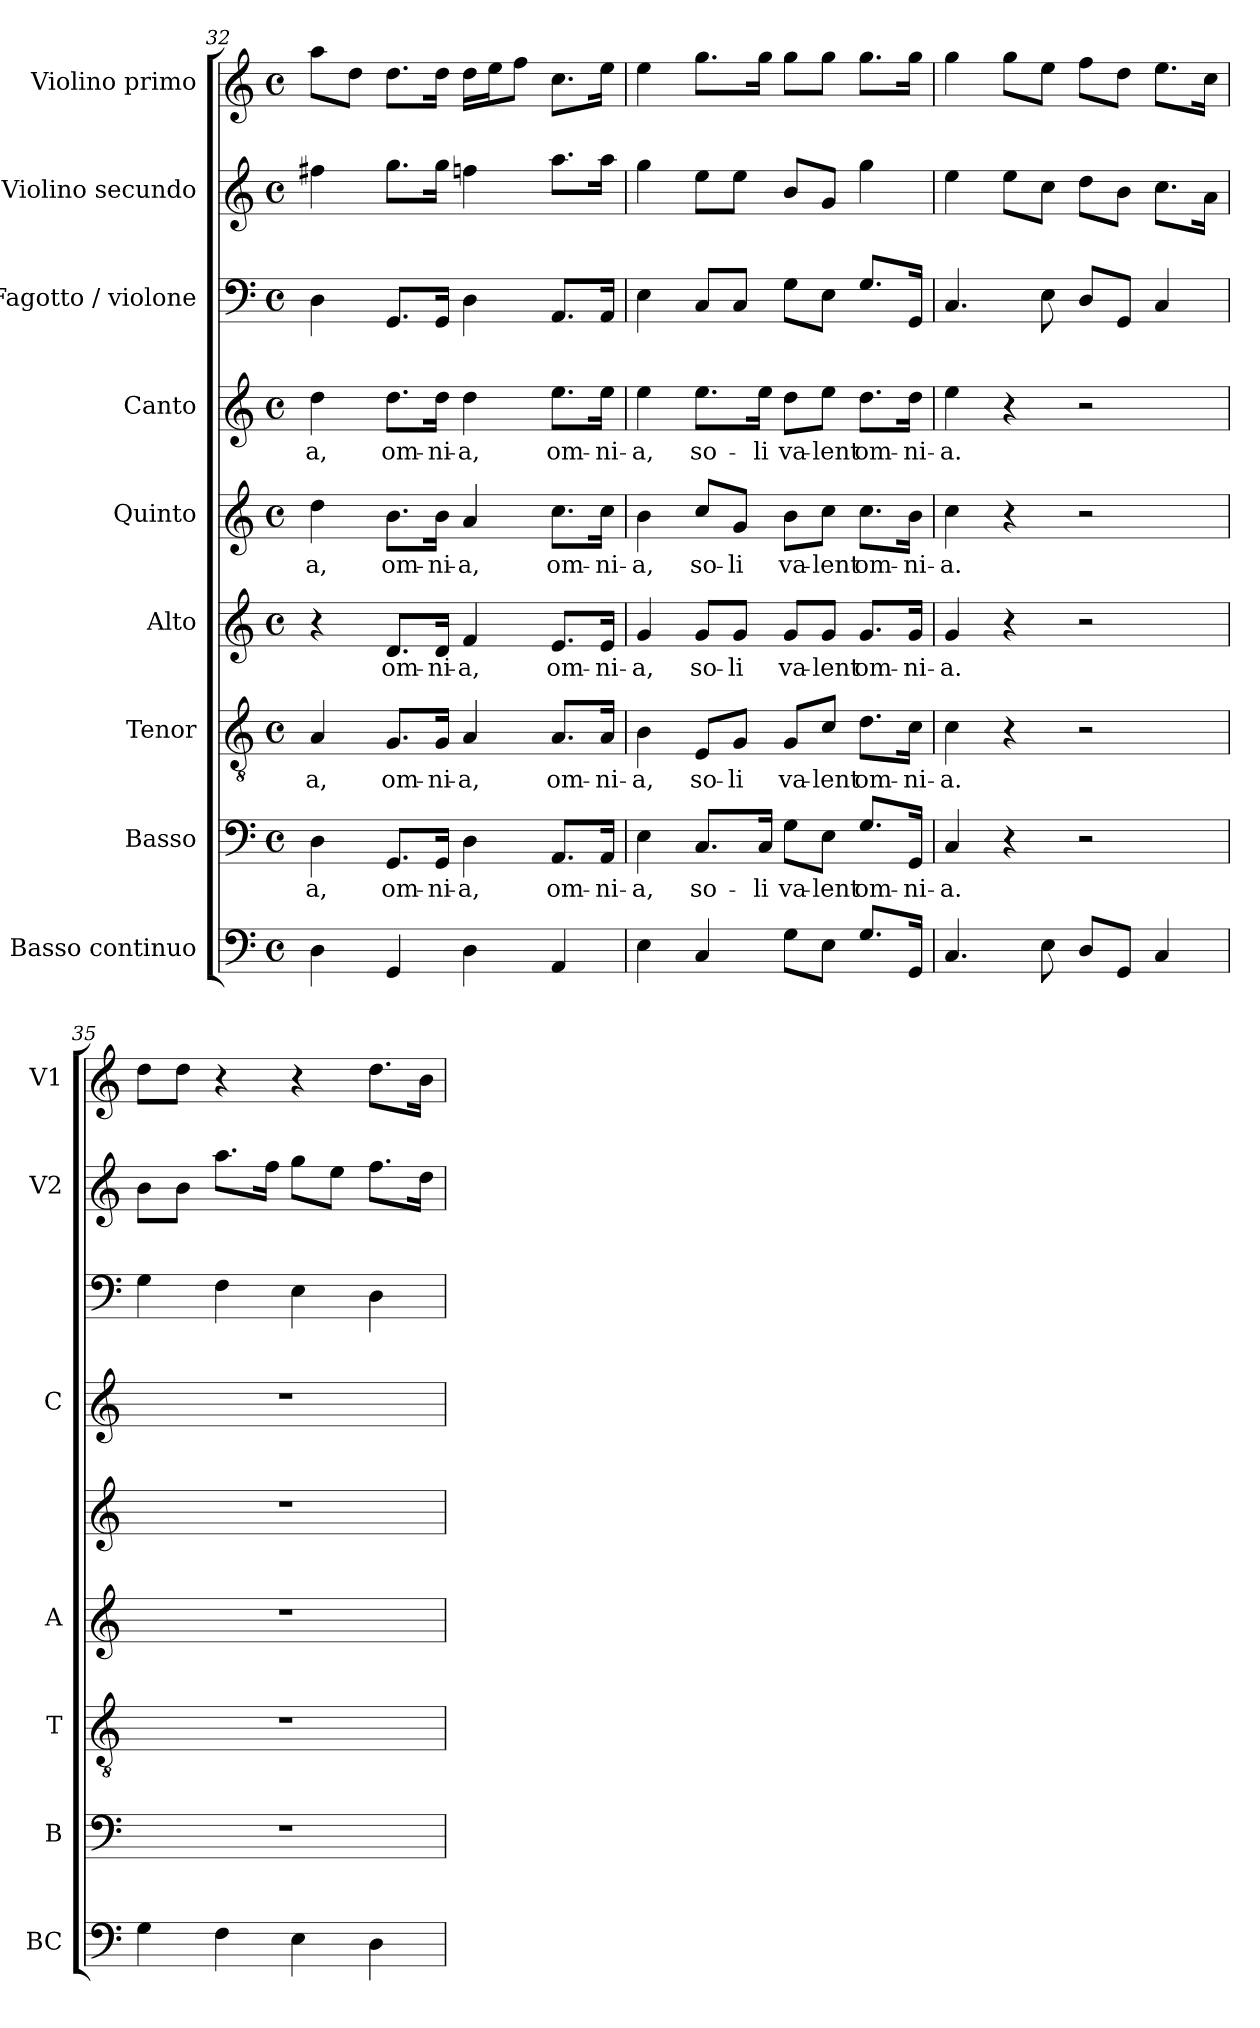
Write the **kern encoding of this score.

**kern	**kern	**text	**kern	**text	**kern	**text	**kern	**text	**kern	**text	**kern	**kern	**kern
*part9	*part8	*part8	*part7	*part7	*part6	*part6	*part5	*part5	*part4	*part4	*part3	*part2	*part1
*staff9	*staff8	*staff8	*staff7	*staff7	*staff6	*staff6	*staff5	*staff5	*staff4	*staff4	*staff3	*staff2	*staff1
*I"Basso continuo	*I"Basso	*	*I"Tenor	*	*I"Alto	*	*I"Quinto	*	*I"Canto	*	*I"Fagotto / violone	*I"Violino secundo	*I"Violino primo
*I'BC	*I'B	*	*I'T	*	*I'A	*	*	*	*I'C	*	*	*I'V2	*I'V1
*clefF4	*clefF4	*	*clefGv2	*	*clefG2	*	*clefG2	*	*clefG2	*	*clefF4	*clefG2	*clefG2
*k[]	*k[]	*	*k[]	*	*k[]	*	*k[]	*	*k[]	*	*k[]	*k[]	*k[]
*C:	*C:	*	*C:	*	*C:	*	*C:	*	*C:	*	*C:	*C:	*C:
*M4/4	*M4/4	*	*M4/4	*	*M4/4	*	*M4/4	*	*M4/4	*	*M4/4	*M4/4	*M4/4
*met(c)	*met(c)	*	*met(c)	*	*met(c)	*	*met(c)	*	*met(c)	*	*met(c)	*met(c)	*met(c)
=32	=32	=32	=32	=32	=32	=32	=32	=32	=32	=32	=32	=32	=32
!	!	!LO:LY:b	!	!LO:LY:b	!	!	!	!LO:LY:b	!	!LO:LY:b	!	!	!
4D\	4D\	-a,	4A/	-a,	4r	.	4dd\	-a,	4dd\	-a,	4D\	4ff#X\	8aa\L
.	.	.	.	.	.	.	.	.	.	.	.	.	8dd\J
!	!	!LO:LY:b	!	!LO:LY:b	!	!LO:LY:b	!	!LO:LY:b	!	!LO:LY:b	!	!	!
4GG/	8.GG/L	om-	8.G/L	om-	8.d/L	om-	8.b\L	om-	8.dd\L	om-	8.GG/L	8.gg\L	8.dd\L
!	!	!LO:LY:b	!	!LO:LY:b	!	!LO:LY:b	!	!LO:LY:b	!	!LO:LY:b	!	!	!
.	16GG/Jk	-ni-	16G/Jk	-ni-	16d/Jk	-ni-	16b\Jk	-ni-	16dd\Jk	-ni-	16GG/Jk	16gg\Jk	16dd\Jk
!	!	!LO:LY:b	!	!LO:LY:b	!	!LO:LY:b	!	!LO:LY:b	!	!LO:LY:b	!	!	!
4D\	4D\	-a,	4A/	-a,	4f/	-a,	4a/	-a,	4dd\	-a,	4D\	4ffn\	16dd\LL
.	.	.	.	.	.	.	.	.	.	.	.	.	16ee\J
.	.	.	.	.	.	.	.	.	.	.	.	.	8ff\J
!	!	!LO:LY:b	!	!LO:LY:b	!	!LO:LY:b	!	!LO:LY:b	!	!LO:LY:b	!	!	!
4AA/	8.AA/L	om-	8.A/L	om-	8.e/L	om-	8.cc\L	om-	8.ee\L	om-	8.AA/L	8.aa\L	8.cc\L
!	!	!LO:LY:b	!	!LO:LY:b	!	!LO:LY:b	!	!LO:LY:b	!	!LO:LY:b	!	!	!
.	16AA/Jk	-ni-	16A/Jk	-ni-	16e/Jk	-ni-	16cc\Jk	-ni-	16ee\Jk	-ni-	16AA/Jk	16aa\Jk	16ee\Jk
!!LO:PB:g=z
=33	=33	=33	=33	=33	=33	=33	=33	=33	=33	=33	=33	=33	=33
!	!	!LO:LY:b	!	!LO:LY:b	!	!LO:LY:b	!	!LO:LY:b	!	!LO:LY:b	!	!	!
4E\	4E\	-a,	4B\	-a,	4g/	-a,	4b\	-a,	4ee\	-a,	4E\	4gg\	4ee\
!	!	!LO:LY:b	!	!LO:LY:b	!	!LO:LY:b	!	!LO:LY:b	!	!LO:LY:b	!	!	!
4C/	8.C/L	so-	8E/L	so-	8g/L	so-	8cc/L	so-	8.ee\L	so-	8C/L	8ee\L	8.gg\L
!	!	!	!	!LO:LY:b	!	!LO:LY:b	!	!LO:LY:b	!	!	!	!	!
.	.	.	8G/J	-li	8g/J	-li	8g/J	-li	.	.	8C/J	8ee\J	.
!	!	!LO:LY:b	!	!	!	!	!	!	!	!LO:LY:b	!	!	!
.	16C/Jk	-li	.	.	.	.	.	.	16ee\Jk	-li	.	.	16gg\Jk
!	!	!LO:LY:b	!	!LO:LY:b	!	!LO:LY:b	!	!LO:LY:b	!	!LO:LY:b	!	!	!
8G\L	8G\L	va-	8G/L	va-	8g/L	va-	8b\L	va-	8dd\L	va-	8G\L	8b/L	8gg\L
!	!	!LO:LY:b	!	!LO:LY:b	!	!LO:LY:b	!	!LO:LY:b	!	!LO:LY:b	!	!	!
8E\J	8E\J	-lent	8c/J	-lent	8g/J	-lent	8cc\J	-lent	8ee\J	-lent	8E\J	8g/J	8gg\J
!	!	!LO:LY:b	!	!LO:LY:b	!	!LO:LY:b	!	!LO:LY:b	!	!LO:LY:b	!	!	!
8.G/L	8.G/L	om-	8.d\L	om-	8.g/L	om-	8.cc\L	om-	8.dd\L	om-	8.G/L	4gg\	8.gg\L
!	!	!LO:LY:b	!	!LO:LY:b	!	!LO:LY:b	!	!LO:LY:b	!	!LO:LY:b	!	!	!
16GG/Jk	16GG/Jk	-ni-	16c\Jk	-ni-	16g/Jk	-ni-	16b\Jk	-ni-	16dd\Jk	-ni-	16GG/Jk	.	16gg\Jk
=34	=34	=34	=34	=34	=34	=34	=34	=34	=34	=34	=34	=34	=34
!	!	!LO:LY:b	!	!LO:LY:b	!	!LO:LY:b	!	!LO:LY:b	!	!LO:LY:b	!	!	!
4.C/	4C/	-a.	4c\	-a.	4g/	-a.	4cc\	-a.	4ee\	-a.	4.C/	4ee\	4gg\
.	4r	.	4r	.	4r	.	4r	.	4r	.	.	8ee\L	8gg\L
8E\	.	.	.	.	.	.	.	.	.	.	8E\	8cc\J	8ee\J
8D/L	2r	.	2r	.	2r	.	2r	.	2r	.	8D/L	8dd\L	8ff\L
8GG/J	.	.	.	.	.	.	.	.	.	.	8GG/J	8b\J	8dd\J
4C/	.	.	.	.	.	.	.	.	.	.	4C/	8.cc\L	8.ee\L
.	.	.	.	.	.	.	.	.	.	.	.	16a\Jk	16cc\Jk
=35	=35	=35	=35	=35	=35	=35	=35	=35	=35	=35	=35	=35	=35
4G\	1r	.	1r	.	1r	.	1r	.	1r	.	4G\	8b\L	8dd\L
.	.	.	.	.	.	.	.	.	.	.	.	8b\J	8dd\J
4F\	.	.	.	.	.	.	.	.	.	.	4F\	8.aa\L	4r
.	.	.	.	.	.	.	.	.	.	.	.	16ff\Jk	.
4E\	.	.	.	.	.	.	.	.	.	.	4E\	8gg\L	4r
.	.	.	.	.	.	.	.	.	.	.	.	8ee\J	.
4D\	.	.	.	.	.	.	.	.	.	.	4D\	8.ff\L	8.dd\L
.	.	.	.	.	.	.	.	.	.	.	.	16dd\Jk	16b\Jk
=	=	=	=	=	=	=	=	=	=	=	=	=	=
*-	*-	*-	*-	*-	*-	*-	*-	*-	*-	*-	*-	*-	*-
